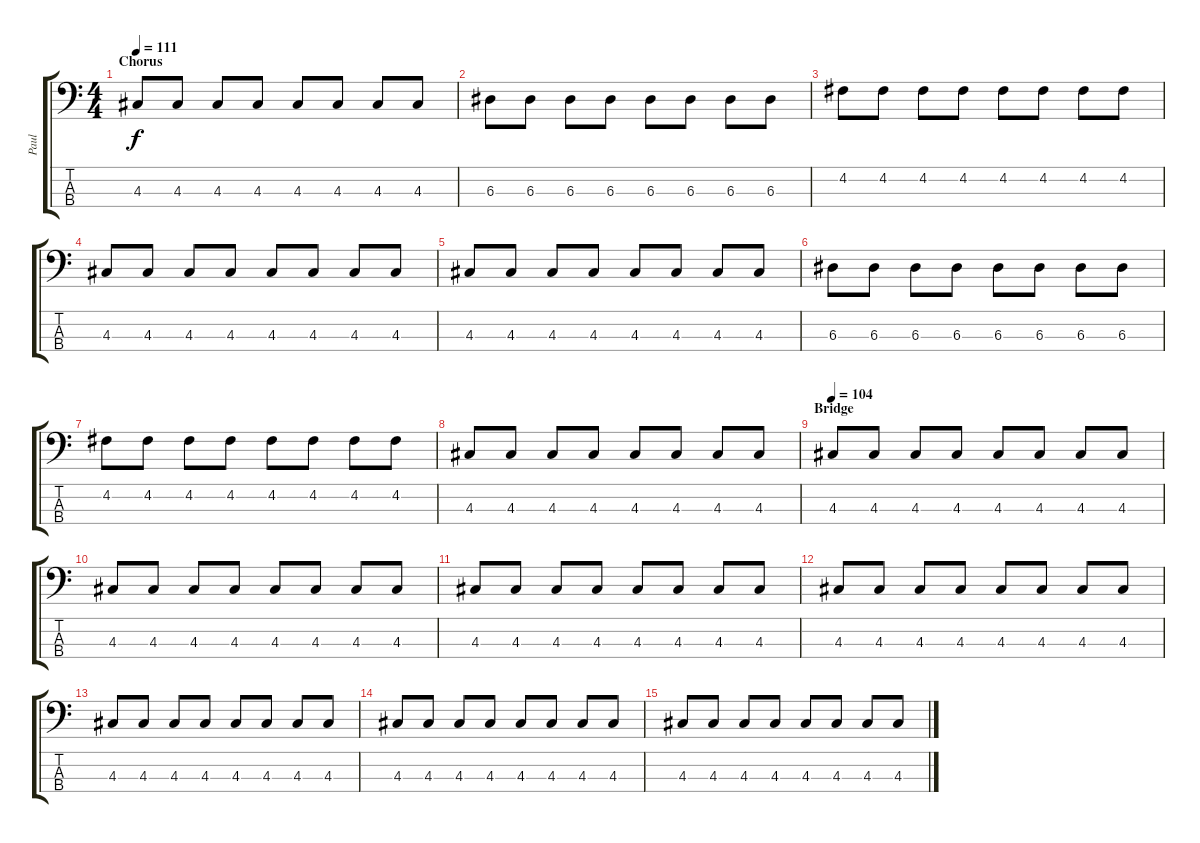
\track ("Paul" "Paul") {instrument acousticguitarnylon}
\staff {score tabs}
\tuning (G2 D2 A1 E1) {hide}
\ts (4 4)
\section ("" "Chorus")
\tempo 111
\clef f4
\ks c
4.3.8{dy f} 4.3.8 4.3.8 4.3.8 4.3.8 4.3.8 4.3.8 4.3.8 |
6.3.8 6.3.8 6.3.8 6.3.8 6.3.8 6.3.8 6.3.8 6.3.8 |
4.2.8 4.2.8 4.2.8 4.2.8 4.2.8 4.2.8 4.2.8 4.2.8 |
4.3.8 4.3.8 4.3.8 4.3.8 4.3.8 4.3.8 4.3.8 4.3.8 |
4.3.8 4.3.8 4.3.8 4.3.8 4.3.8 4.3.8 4.3.8 4.3.8 |
6.3.8 6.3.8 6.3.8 6.3.8 6.3.8 6.3.8 6.3.8 6.3.8 |
4.2.8 4.2.8 4.2.8 4.2.8 4.2.8 4.2.8 4.2.8 4.2.8 |
4.3.8 4.3.8 4.3.8 4.3.8 4.3.8 4.3.8 4.3.8 4.3.8 |
\section ("" "Bridge")
\tempo 104
4.3.8 4.3.8 4.3.8 4.3.8 4.3.8 4.3.8 4.3.8 4.3.8 |
4.3.8 4.3.8 4.3.8 4.3.8 4.3.8 4.3.8 4.3.8 4.3.8 |
4.3.8 4.3.8 4.3.8 4.3.8 4.3.8 4.3.8 4.3.8 4.3.8 |
4.3.8 4.3.8 4.3.8 4.3.8 4.3.8 4.3.8 4.3.8 4.3.8 |
4.3.8 4.3.8 4.3.8 4.3.8 4.3.8 4.3.8 4.3.8 4.3.8 |
4.3.8 4.3.8 4.3.8 4.3.8 4.3.8 4.3.8 4.3.8 4.3.8 |
4.3.8 4.3.8 4.3.8 4.3.8 4.3.8 4.3.8 4.3.8 4.3.8
